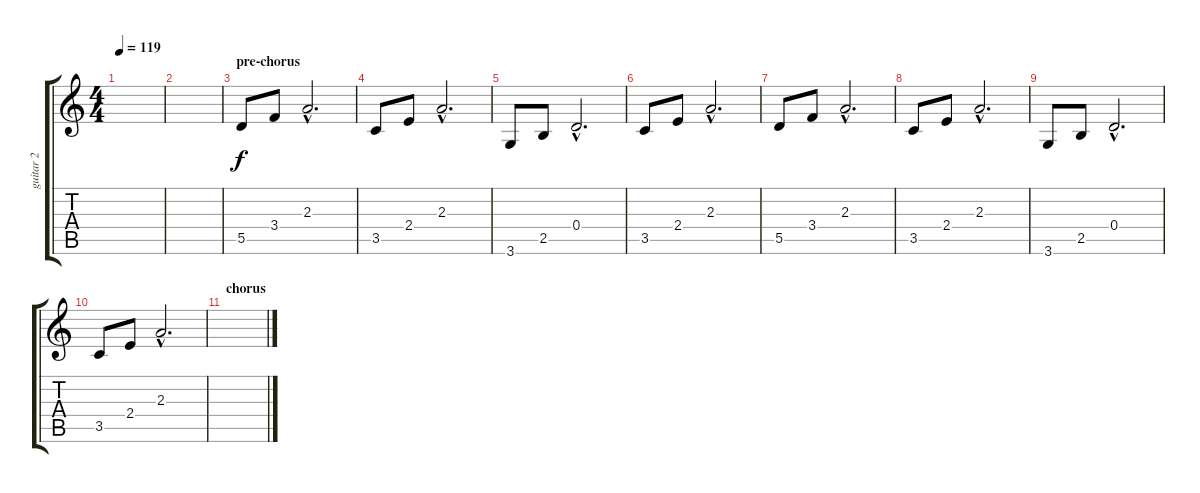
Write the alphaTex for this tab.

\track ("guitar 2" "guitar 2") {instrument electricguitarclean}
\staff {score tabs}
\tuning (E4 B3 G3 D3 A2 E2) {hide}
\ts (4 4)
\tempo 119
\clef g2
\ks c
|
|
\section ("" "pre-chorus")
5.5.8 3.4.8 2.3{hac}.2{d} |
3.5.8 2.4.8 2.3{hac}.2{d} |
3.6.8 2.5.8 0.4{hac}.2{d} |
3.5.8 2.4.8 2.3{hac}.2{d} |
5.5.8 3.4.8 2.3{hac}.2{d} |
3.5.8 2.4.8 2.3{hac}.2{d} |
3.6.8 2.5.8 0.4{hac}.2{d} |
3.5.8 2.4.8 2.3{hac}.2{d} |
\section ("" "chorus")
